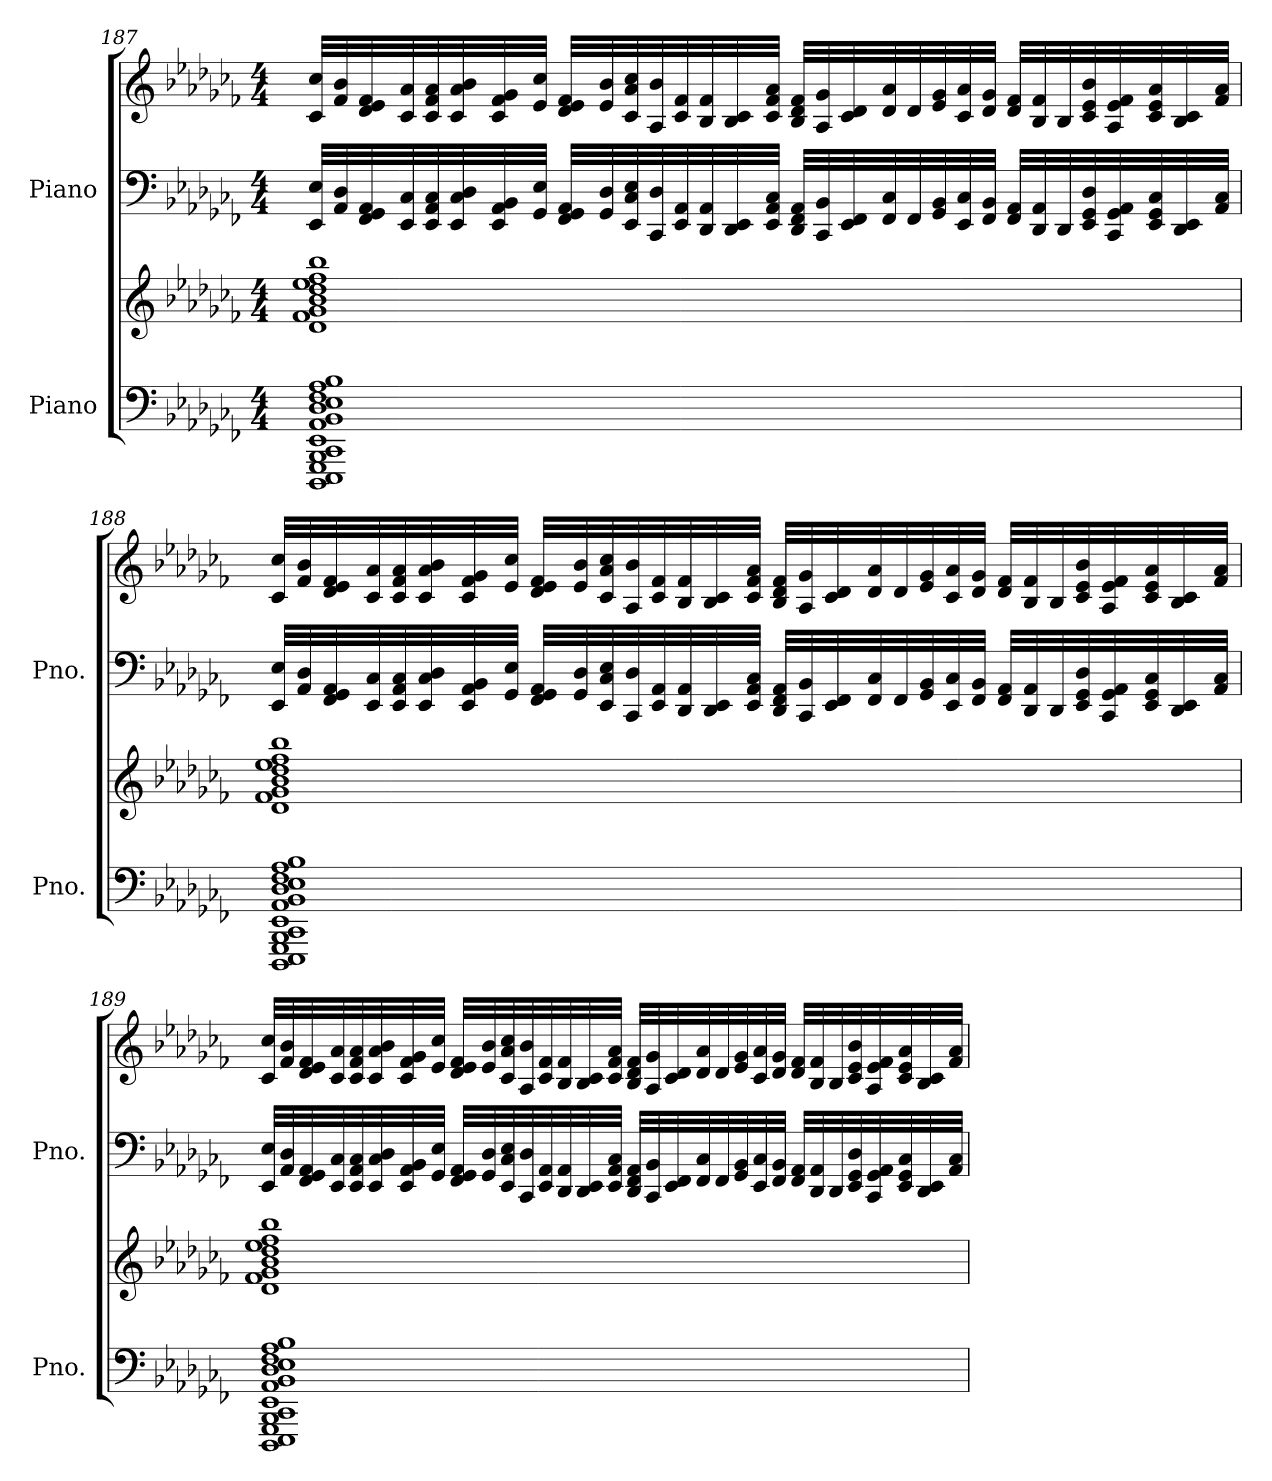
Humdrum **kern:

**kern	**kern	**kern	**kern
*part2	*part2	*part1	*part1
*staff4	*staff3	*staff2	*staff1
*I"Piano	*	*I"Piano	*
*I'Pno.	*	*I'Pno.	*
!!LO:LB:g=z
*clefF4	*clefG2	*clefF4	*clefG2
*ITrd14c24	*ITrd14c24	*ITrd-21c-36	*ITrd-21c-36
*k[b-e-a-d-g-c-f-]	*k[b-e-a-d-g-c-f-]	*k[b-e-a-d-g-c-f-]	*k[b-e-a-d-g-c-f-]
*M4/4	*M4/4	*M4/4	*M4/4
=187	=187	=187	=187
1DDDDD- 1EEEEE- 1GGGGG- 1BBBBB- 1CCCC- 1EEEE- 1AAAA- 1BBBB- 1DDD- 1EEE- 1FFF- 1AAA- 1BBB-	1DD- 1FF- 1GG- 1BB- 1D- 1E- 1F- 1B-	32ee-/ 32eee-/LLL	32cccc-/ 32ccccc-/LLL
.	.	32aa-/ 32ddd-/	32ffff-/ 32bbbb-/
.	.	32ff-/ 32gg-/ 32aa-/	32dddd-/ 32eeee-/ 32ffff-/
.	.	32ee-/ 32ccc-/	32cccc-/ 32aaaa-/
.	.	32ee-/ 32aa-/ 32ccc-/	32cccc-/ 32ffff-/ 32aaaa-/
.	.	32ee-/ 32ccc-/ 32ddd-/	32cccc-/ 32aaaa-/ 32bbbb-/
.	.	32ee-/ 32aa-/ 32bb-/	32cccc-/ 32ffff-/ 32gggg-/
.	.	32gg-/ 32eee-/JJJ	32eeee-/ 32ccccc-/JJJ
.	.	32ff-/ 32gg-/ 32aa-/LLL	32dddd-/ 32eeee-/ 32ffff-/LLL
.	.	32gg-/ 32ddd-/	32eeee-/ 32bbbb-/
.	.	32ee-/ 32ccc-/ 32eee-/	32cccc-/ 32aaaa-/ 32ccccc-/
.	.	32cc-/ 32ddd-/	32aaa-/ 32bbbb-/
.	.	32ee-/ 32aa-/	32cccc-/ 32ffff-/
.	.	32dd-/ 32aa-/	32bbb-/ 32ffff-/
.	.	32dd-/ 32ee-/	32bbb-/ 32cccc-/
.	.	32ee-/ 32aa-/ 32ccc-/JJJ	32cccc-/ 32ffff-/ 32aaaa-/JJJ
.	.	32dd-/ 32ff-/ 32aa-/LLL	32bbb-/ 32dddd-/ 32ffff-/LLL
.	.	32cc-/ 32bb-/	32aaa-/ 32gggg-/
.	.	32ee-/ 32ff-/	32cccc-/ 32dddd-/
.	.	32ff-/ 32ccc-/	32dddd-/ 32aaaa-/
.	.	32ff-/	32dddd-/
.	.	32gg-/ 32bb-/	32eeee-/ 32gggg-/
.	.	32ee-/ 32ccc-/	32cccc-/ 32aaaa-/
.	.	32ff-/ 32bb-/JJJ	32dddd-/ 32gggg-/JJJ
.	.	32ff-/ 32aa-/LLL	32dddd-/ 32ffff-/LLL
.	.	32dd-/ 32aa-/	32bbb-/ 32ffff-/
.	.	32dd-/	32bbb-/
.	.	32ee-/ 32gg-/ 32ddd-/	32cccc-/ 32eeee-/ 32bbbb-/
.	.	32cc-/ 32gg-/ 32aa-/	32aaa-/ 32eeee-/ 32ffff-/
.	.	32ee-/ 32gg-/ 32ccc-/	32cccc-/ 32eeee-/ 32aaaa-/
.	.	32dd-/ 32ee-/	32bbb-/ 32cccc-/
.	.	32aa-/ 32ccc-/JJJ	32ffff-/ 32aaaa-/JJJ
!!LO:LB:g=z
=188	=188	=188	=188
1DDDDD- 1EEEEE- 1GGGGG- 1BBBBB- 1CCCC- 1EEEE- 1AAAA- 1BBBB- 1DDD- 1EEE- 1FFF- 1AAA- 1BBB-	1DD- 1FF- 1GG- 1BB- 1D- 1E- 1F- 1B-	32ee-/ 32eee-/LLL	32cccc-/ 32ccccc-/LLL
.	.	32aa-/ 32ddd-/	32ffff-/ 32bbbb-/
.	.	32ff-/ 32gg-/ 32aa-/	32dddd-/ 32eeee-/ 32ffff-/
.	.	32ee-/ 32ccc-/	32cccc-/ 32aaaa-/
.	.	32ee-/ 32aa-/ 32ccc-/	32cccc-/ 32ffff-/ 32aaaa-/
.	.	32ee-/ 32ccc-/ 32ddd-/	32cccc-/ 32aaaa-/ 32bbbb-/
.	.	32ee-/ 32aa-/ 32bb-/	32cccc-/ 32ffff-/ 32gggg-/
.	.	32gg-/ 32eee-/JJJ	32eeee-/ 32ccccc-/JJJ
.	.	32ff-/ 32gg-/ 32aa-/LLL	32dddd-/ 32eeee-/ 32ffff-/LLL
.	.	32gg-/ 32ddd-/	32eeee-/ 32bbbb-/
.	.	32ee-/ 32ccc-/ 32eee-/	32cccc-/ 32aaaa-/ 32ccccc-/
.	.	32cc-/ 32ddd-/	32aaa-/ 32bbbb-/
.	.	32ee-/ 32aa-/	32cccc-/ 32ffff-/
.	.	32dd-/ 32aa-/	32bbb-/ 32ffff-/
.	.	32dd-/ 32ee-/	32bbb-/ 32cccc-/
.	.	32ee-/ 32aa-/ 32ccc-/JJJ	32cccc-/ 32ffff-/ 32aaaa-/JJJ
.	.	32dd-/ 32ff-/ 32aa-/LLL	32bbb-/ 32dddd-/ 32ffff-/LLL
.	.	32cc-/ 32bb-/	32aaa-/ 32gggg-/
.	.	32ee-/ 32ff-/	32cccc-/ 32dddd-/
.	.	32ff-/ 32ccc-/	32dddd-/ 32aaaa-/
.	.	32ff-/	32dddd-/
.	.	32gg-/ 32bb-/	32eeee-/ 32gggg-/
.	.	32ee-/ 32ccc-/	32cccc-/ 32aaaa-/
.	.	32ff-/ 32bb-/JJJ	32dddd-/ 32gggg-/JJJ
.	.	32ff-/ 32aa-/LLL	32dddd-/ 32ffff-/LLL
.	.	32dd-/ 32aa-/	32bbb-/ 32ffff-/
.	.	32dd-/	32bbb-/
.	.	32ee-/ 32gg-/ 32ddd-/	32cccc-/ 32eeee-/ 32bbbb-/
.	.	32cc-/ 32gg-/ 32aa-/	32aaa-/ 32eeee-/ 32ffff-/
.	.	32ee-/ 32gg-/ 32ccc-/	32cccc-/ 32eeee-/ 32aaaa-/
.	.	32dd-/ 32ee-/	32bbb-/ 32cccc-/
.	.	32aa-/ 32ccc-/JJJ	32ffff-/ 32aaaa-/JJJ
!!LO:PB:g=z
=189	=189	=189	=189
1DDDDD- 1EEEEE- 1GGGGG- 1BBBBB- 1CCCC- 1EEEE- 1AAAA- 1BBBB- 1DDD- 1EEE- 1FFF- 1AAA- 1BBB-	1DD- 1FF- 1GG- 1BB- 1D- 1E- 1F- 1B-	32ee-/ 32eee-/LLL	32cccc-/ 32ccccc-/LLL
.	.	32aa-/ 32ddd-/	32ffff-/ 32bbbb-/
.	.	32ff-/ 32gg-/ 32aa-/	32dddd-/ 32eeee-/ 32ffff-/
.	.	32ee-/ 32ccc-/	32cccc-/ 32aaaa-/
.	.	32ee-/ 32aa-/ 32ccc-/	32cccc-/ 32ffff-/ 32aaaa-/
.	.	32ee-/ 32ccc-/ 32ddd-/	32cccc-/ 32aaaa-/ 32bbbb-/
.	.	32ee-/ 32aa-/ 32bb-/	32cccc-/ 32ffff-/ 32gggg-/
.	.	32gg-/ 32eee-/JJJ	32eeee-/ 32ccccc-/JJJ
.	.	32ff-/ 32gg-/ 32aa-/LLL	32dddd-/ 32eeee-/ 32ffff-/LLL
.	.	32gg-/ 32ddd-/	32eeee-/ 32bbbb-/
.	.	32ee-/ 32ccc-/ 32eee-/	32cccc-/ 32aaaa-/ 32ccccc-/
.	.	32cc-/ 32ddd-/	32aaa-/ 32bbbb-/
.	.	32ee-/ 32aa-/	32cccc-/ 32ffff-/
.	.	32dd-/ 32aa-/	32bbb-/ 32ffff-/
.	.	32dd-/ 32ee-/	32bbb-/ 32cccc-/
.	.	32ee-/ 32aa-/ 32ccc-/JJJ	32cccc-/ 32ffff-/ 32aaaa-/JJJ
.	.	32dd-/ 32ff-/ 32aa-/LLL	32bbb-/ 32dddd-/ 32ffff-/LLL
.	.	32cc-/ 32bb-/	32aaa-/ 32gggg-/
.	.	32ee-/ 32ff-/	32cccc-/ 32dddd-/
.	.	32ff-/ 32ccc-/	32dddd-/ 32aaaa-/
.	.	32ff-/	32dddd-/
.	.	32gg-/ 32bb-/	32eeee-/ 32gggg-/
.	.	32ee-/ 32ccc-/	32cccc-/ 32aaaa-/
.	.	32ff-/ 32bb-/JJJ	32dddd-/ 32gggg-/JJJ
.	.	32ff-/ 32aa-/LLL	32dddd-/ 32ffff-/LLL
.	.	32dd-/ 32aa-/	32bbb-/ 32ffff-/
.	.	32dd-/	32bbb-/
.	.	32ee-/ 32gg-/ 32ddd-/	32cccc-/ 32eeee-/ 32bbbb-/
.	.	32cc-/ 32gg-/ 32aa-/	32aaa-/ 32eeee-/ 32ffff-/
.	.	32ee-/ 32gg-/ 32ccc-/	32cccc-/ 32eeee-/ 32aaaa-/
.	.	32dd-/ 32ee-/	32bbb-/ 32cccc-/
.	.	32aa-/ 32ccc-/JJJ	32ffff-/ 32aaaa-/JJJ
=	=	=	=
*-	*-	*-	*-
